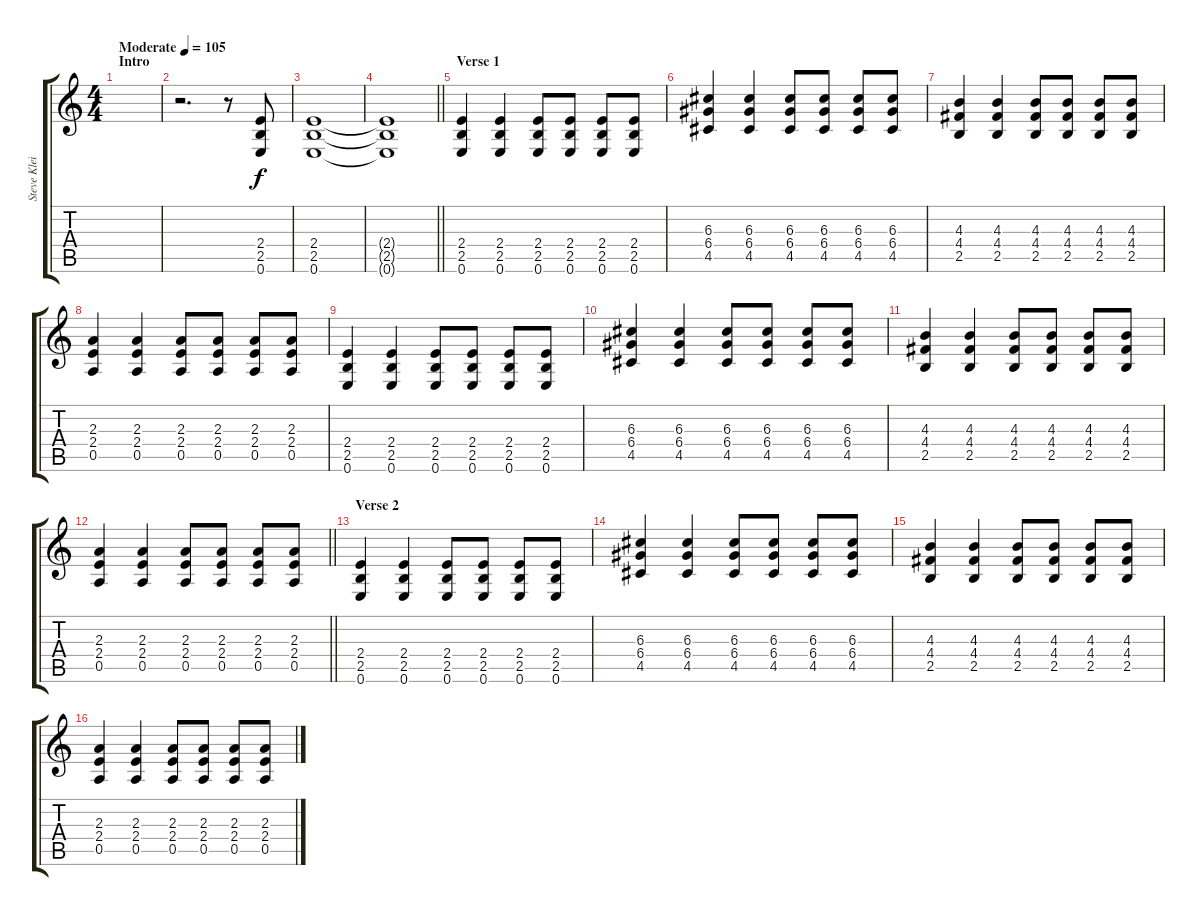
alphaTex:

\track ("Steve Klein" "Steve Klei") {instrument overdrivenguitar}
\staff {score tabs}
\tuning (E4 B3 G3 D3 A2 E2) {hide}
\ts (4 4)
\section ("" "Intro")
\tempo (105 "Moderate")
\clef g2
\ks c
|
r.2{d} r.8 (2.4 2.5 0.6).8 |
(2.4 2.5 0.6).1 |
\barLineRight lightlight
(2.4{t} 2.5{t} 0.6{t}).1 |
\section ("" "Verse 1")
(2.4 2.5 0.6).4 (2.4 2.5 0.6).4 (2.4 2.5 0.6).8 (2.4 2.5 0.6).8 (2.4 2.5 0.6).8 (2.4 2.5 0.6).8 |
(6.3 6.4 4.5).4 (6.3 6.4 4.5).4 (6.3 6.4 4.5).8 (6.3 6.4 4.5).8 (6.3 6.4 4.5).8 (6.3 6.4 4.5).8 |
(4.3 4.4 2.5).4 (4.3 4.4 2.5).4 (4.3 4.4 2.5).8 (4.3 4.4 2.5).8 (4.3 4.4 2.5).8 (4.3 4.4 2.5).8 |
(2.3 2.4 0.5).4 (2.3 2.4 0.5).4 (2.3 2.4 0.5).8 (2.3 2.4 0.5).8 (2.3 2.4 0.5).8 (2.3 2.4 0.5).8 |
(2.4 2.5 0.6).4 (2.4 2.5 0.6).4 (2.4 2.5 0.6).8 (2.4 2.5 0.6).8 (2.4 2.5 0.6).8 (2.4 2.5 0.6).8 |
(6.3 6.4 4.5).4 (6.3 6.4 4.5).4 (6.3 6.4 4.5).8 (6.3 6.4 4.5).8 (6.3 6.4 4.5).8 (6.3 6.4 4.5).8 |
(4.3 4.4 2.5).4 (4.3 4.4 2.5).4 (4.3 4.4 2.5).8 (4.3 4.4 2.5).8 (4.3 4.4 2.5).8 (4.3 4.4 2.5).8 |
\barLineRight lightlight
(2.3 2.4 0.5).4 (2.3 2.4 0.5).4 (2.3 2.4 0.5).8 (2.3 2.4 0.5).8 (2.3 2.4 0.5).8 (2.3 2.4 0.5).8 |
\section ("" "Verse 2")
(2.4 2.5 0.6).4 (2.4 2.5 0.6).4 (2.4 2.5 0.6).8 (2.4 2.5 0.6).8 (2.4 2.5 0.6).8 (2.4 2.5 0.6).8 |
(6.3 6.4 4.5).4 (6.3 6.4 4.5).4 (6.3 6.4 4.5).8 (6.3 6.4 4.5).8 (6.3 6.4 4.5).8 (6.3 6.4 4.5).8 |
(4.3 4.4 2.5).4 (4.3 4.4 2.5).4 (4.3 4.4 2.5).8 (4.3 4.4 2.5).8 (4.3 4.4 2.5).8 (4.3 4.4 2.5).8 |
(2.3 2.4 0.5).4 (2.3 2.4 0.5).4 (2.3 2.4 0.5).8 (2.3 2.4 0.5).8 (2.3 2.4 0.5).8 (2.3 2.4 0.5).8
